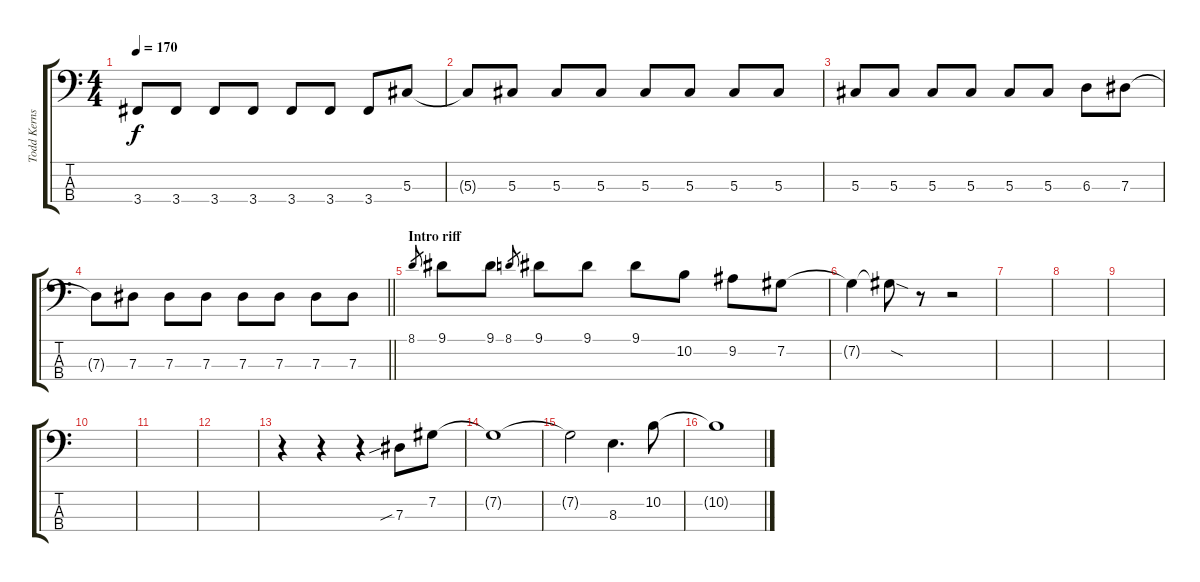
\track ("Todd Kerns" "Todd Kerns") {instrument electricbasspick}
\staff {score tabs}
\tuning (Gb2 Db2 Ab1 Eb1) {hide}
\ts (4 4)
\tempo 170
\clef f4
\ks c
3.4.8{dy f} 3.4.8 3.4.8 3.4.8 3.4.8 3.4.8 3.4.8 5.3.8 |
5.3{t}.8 5.3.8 5.3.8 5.3.8 5.3.8 5.3.8 5.3.8 5.3.8 |
5.3.8 5.3.8 5.3.8 5.3.8 5.3.8 5.3.8 6.3.8 7.3.8 |
\barLineRight lightlight
7.3{t}.8 7.3.8 7.3.8 7.3.8 7.3.8 7.3.8 7.3.8 7.3.8 |
\section ("" "Intro riff")
8.1.8{gr} 9.1.8 9.1.8 8.1.8{gr} 9.1.8 9.1.8 9.1.8 10.2.8 9.2.8 7.2.8 |
7.2{t}.4 7.2{sod t}.8 r.8 r.2 |
|
|
|
|
|
|
r.4 r.4 r.4 7.3{sib}.8 7.2.8 |
7.2{t}.1 |
7.2{t}.2 8.3.4{d} 10.2.8 |
10.2{t}.1
